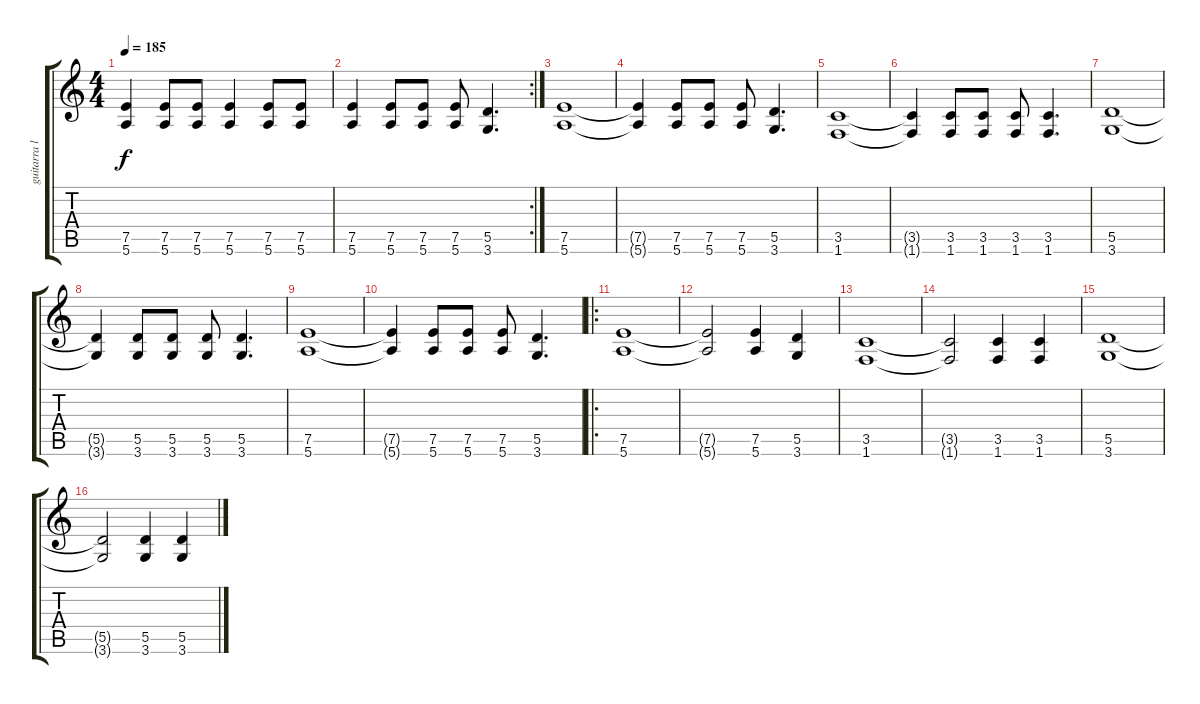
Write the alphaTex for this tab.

\track ("guitarra lead" "guitarra l") {instrument distortionguitar}
\staff {score tabs}
\tuning (E4 B3 G3 D3 A2 E2) {hide}
\ts (4 4)
\tempo 185
\clef g2
\ks c
(7.5 5.6).4{dy f} (7.5 5.6).8 (7.5 5.6).8 (7.5 5.6).4 (7.5 5.6).8 (7.5 5.6).8 |
\rc 2
(7.5 5.6).4 (7.5 5.6).8 (7.5 5.6).8 (7.5 5.6).8 (5.5 3.6).4{d} |
(7.5 5.6).1 |
(7.5{t} 5.6{t}).4 (7.5 5.6).8 (7.5 5.6).8 (7.5 5.6).8 (5.5 3.6).4{d} |
(3.5 1.6).1 |
(3.5{t} 1.6{t}).4 (3.5 1.6).8 (3.5 1.6).8 (3.5 1.6).8 (3.5 1.6).4{d} |
(5.5 3.6).1 |
(5.5{t} 3.6{t}).4 (5.5 3.6).8 (5.5 3.6).8 (5.5 3.6).8 (5.5 3.6).4{d} |
(7.5 5.6).1 |
(7.5{t} 5.6{t}).4 (7.5 5.6).8 (7.5 5.6).8 (7.5 5.6).8 (5.5 3.6).4{d} |
\ro
(7.5 5.6).1 |
(7.5{t} 5.6{t}).2 (7.5 5.6).4 (5.5 3.6).4 |
(3.5 1.6).1 |
(3.5{t} 1.6{t}).2 (3.5 1.6).4 (3.5 1.6).4 |
(5.5 3.6).1 |
(5.5{t} 3.6{t}).2 (5.5 3.6).4 (5.5 3.6).4
